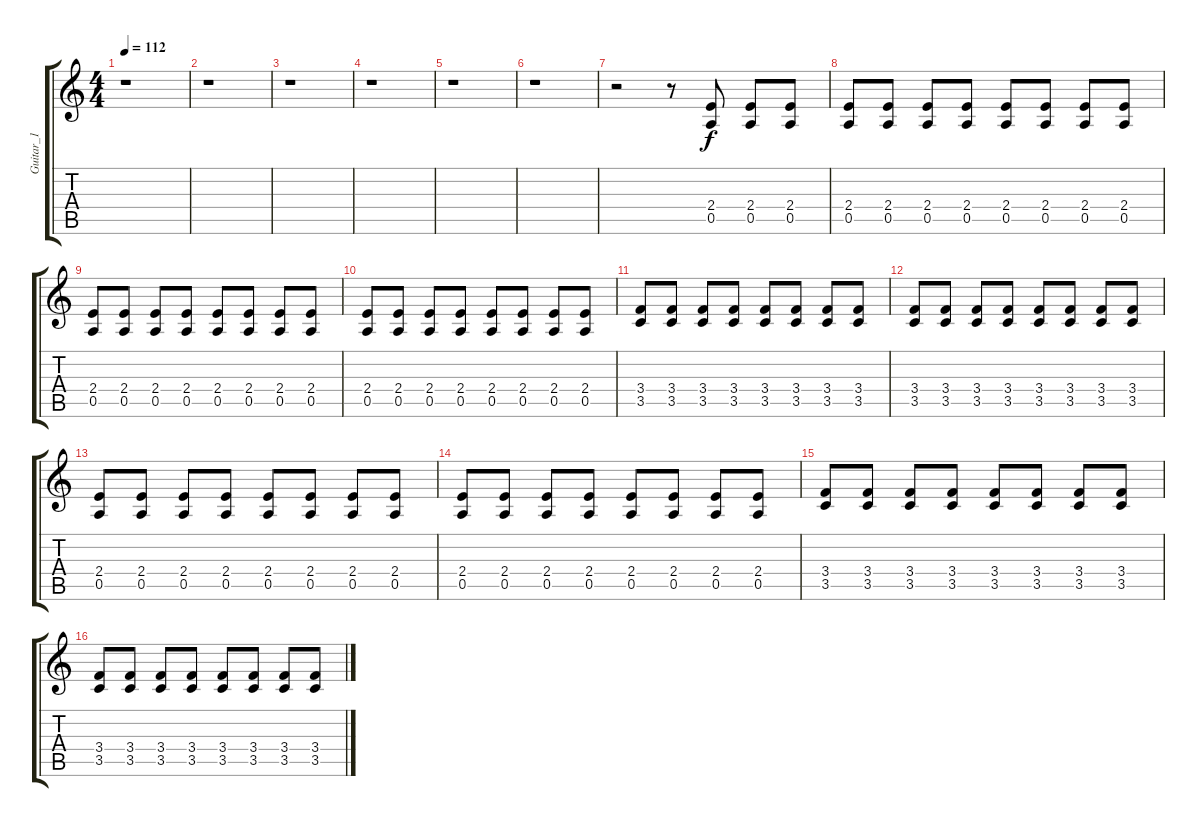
\track ("Guitar_1" "Guitar_1") {instrument distortionguitar}
\staff {score tabs}
\tuning (E4 B3 G3 D3 A2 E2) {hide}
\ts (4 4)
\tempo 112
\clef g2
\ks c
r.1{dy f instrument distortionguitar} |
r.1 |
r.1 |
r.1 |
r.1 |
r.1 |
r.2 r.8 (2.4 0.5).8 (2.4 0.5).8 (2.4 0.5).8 |
(2.4 0.5).8 (2.4 0.5).8 (2.4 0.5).8 (2.4 0.5).8 (2.4 0.5).8 (2.4 0.5).8 (2.4 0.5).8 (2.4 0.5).8 |
(2.4 0.5).8 (2.4 0.5).8 (2.4 0.5).8 (2.4 0.5).8 (2.4 0.5).8 (2.4 0.5).8 (2.4 0.5).8 (2.4 0.5).8 |
(2.4 0.5).8 (2.4 0.5).8 (2.4 0.5).8 (2.4 0.5).8 (2.4 0.5).8 (2.4 0.5).8 (2.4 0.5).8 (2.4 0.5).8 |
(3.4 3.5).8 (3.4 3.5).8 (3.4 3.5).8 (3.4 3.5).8 (3.4 3.5).8 (3.4 3.5).8 (3.4 3.5).8 (3.4 3.5).8 |
(3.4 3.5).8 (3.4 3.5).8 (3.4 3.5).8 (3.4 3.5).8 (3.4 3.5).8 (3.4 3.5).8 (3.4 3.5).8 (3.4 3.5).8 |
(2.4 0.5).8 (2.4 0.5).8 (2.4 0.5).8 (2.4 0.5).8 (2.4 0.5).8 (2.4 0.5).8 (2.4 0.5).8 (2.4 0.5).8 |
(2.4 0.5).8 (2.4 0.5).8 (2.4 0.5).8 (2.4 0.5).8 (2.4 0.5).8 (2.4 0.5).8 (2.4 0.5).8 (2.4 0.5).8 |
(3.4 3.5).8 (3.4 3.5).8 (3.4 3.5).8 (3.4 3.5).8 (3.4 3.5).8 (3.4 3.5).8 (3.4 3.5).8 (3.4 3.5).8 |
(3.4 3.5).8 (3.4 3.5).8 (3.4 3.5).8 (3.4 3.5).8 (3.4 3.5).8 (3.4 3.5).8 (3.4 3.5).8 (3.4 3.5).8
